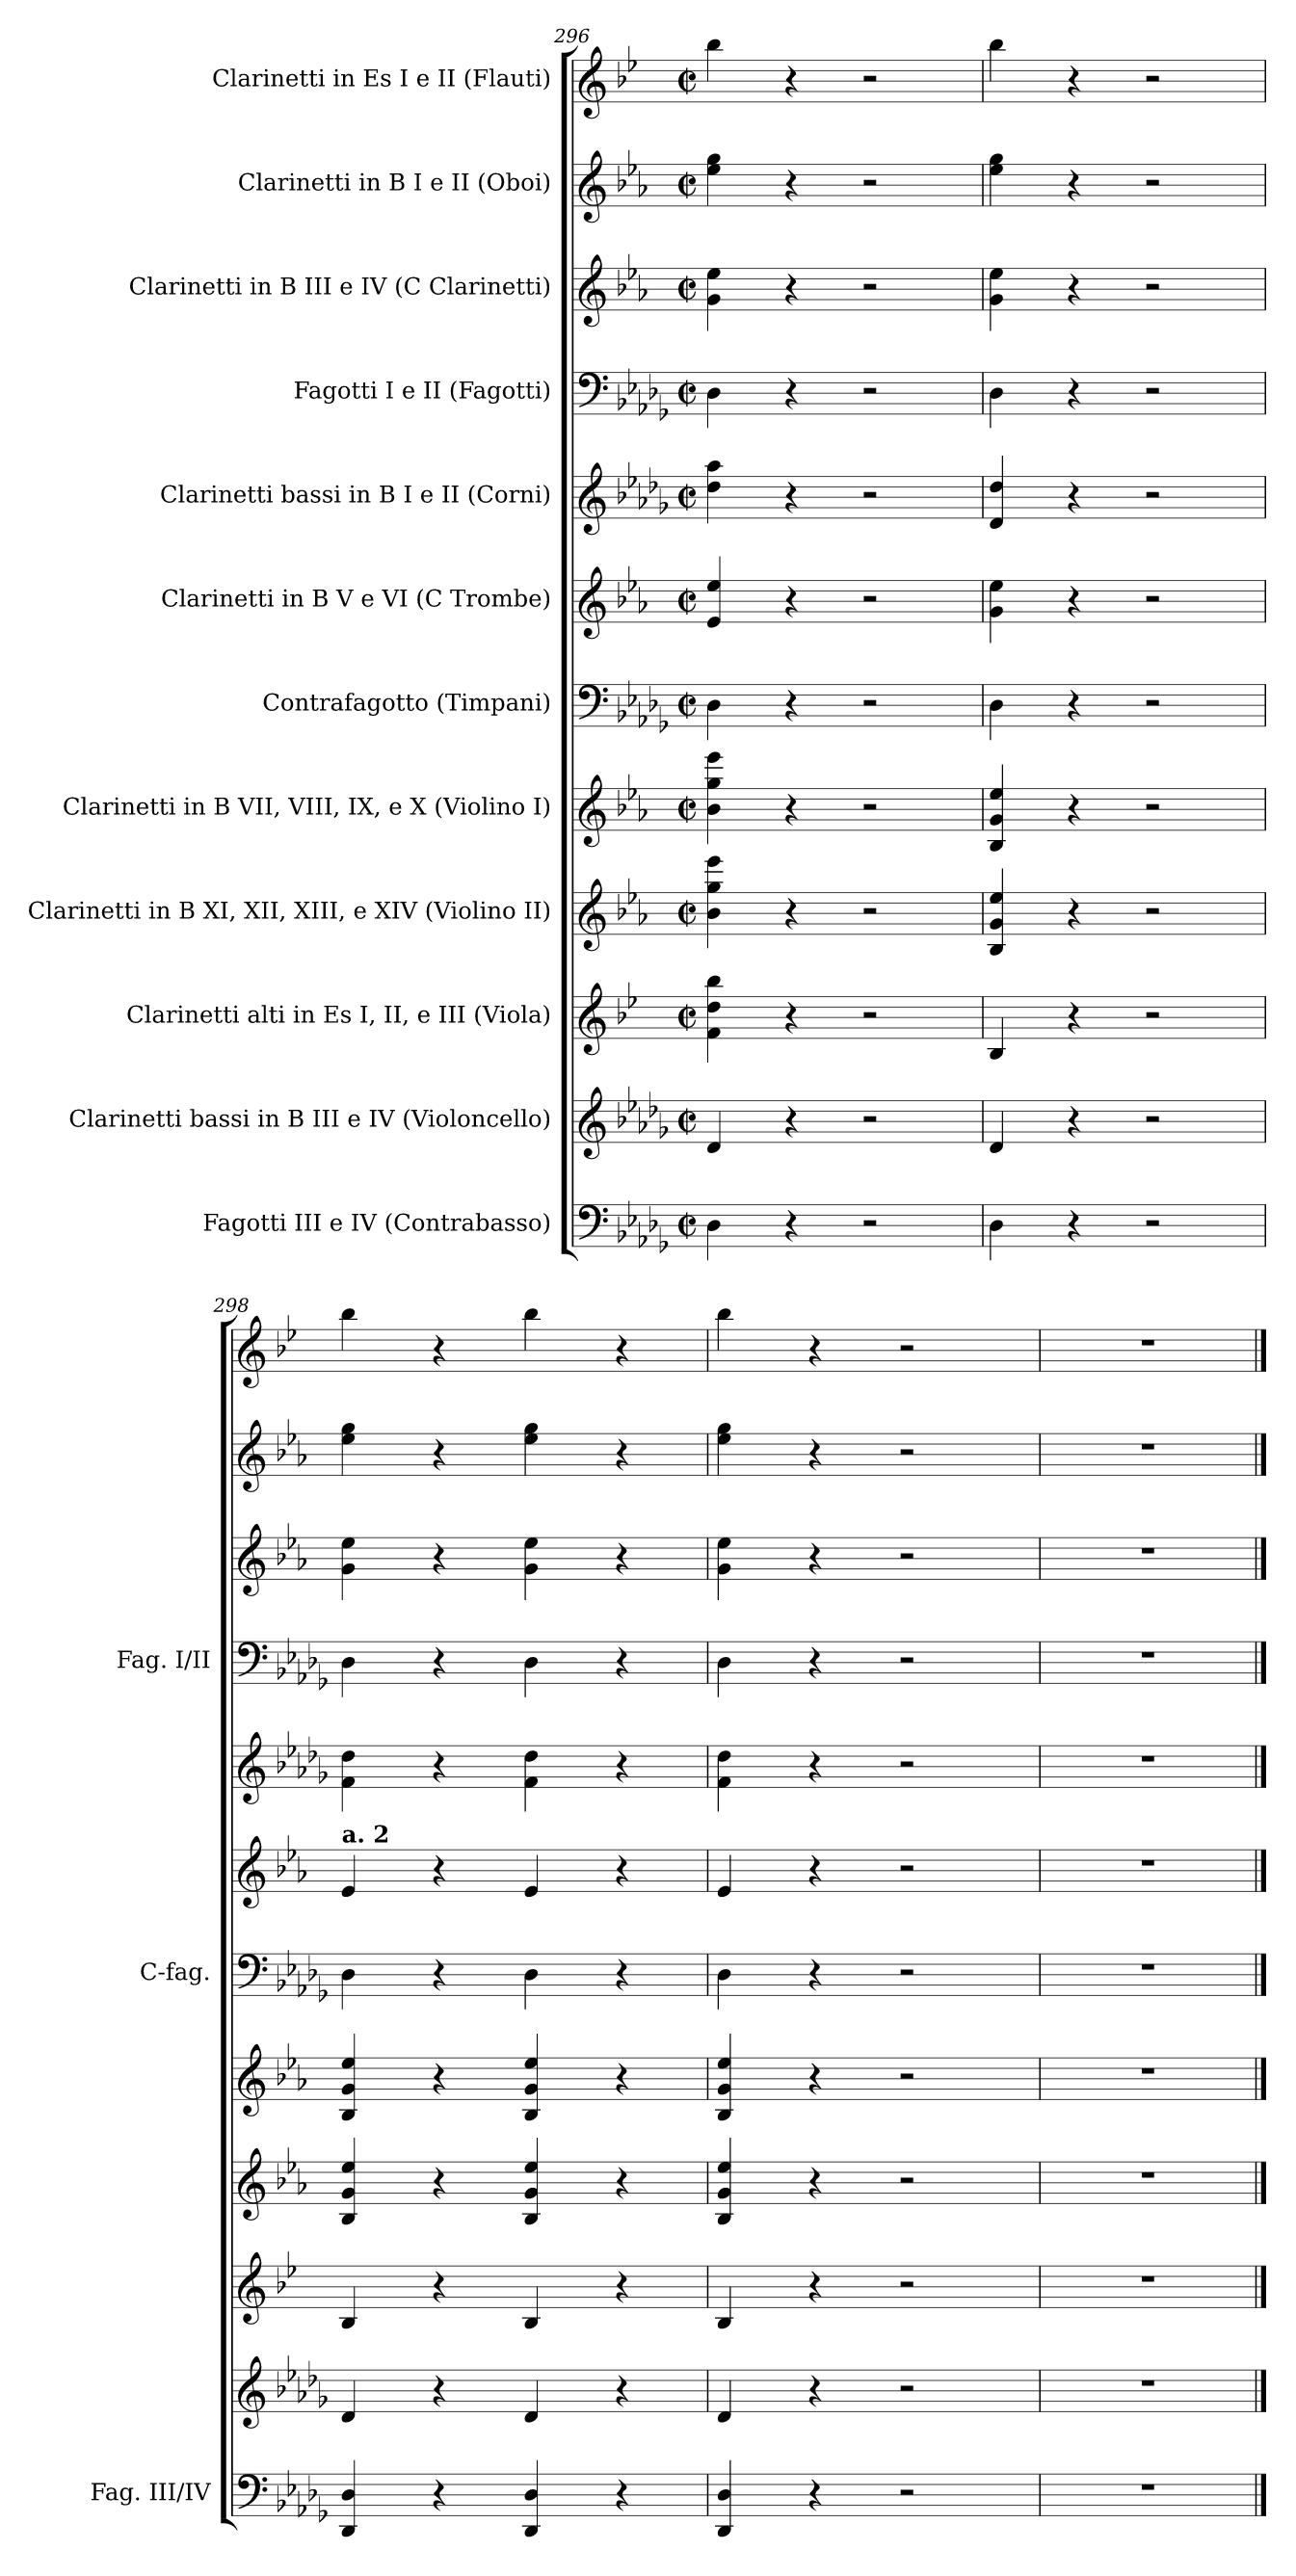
**kern	**kern	**kern	**kern	**kern	**kern	**kern	**kern	**kern	**kern	**kern	**kern
*part12	*part11	*part10	*part9	*part8	*part7	*part6	*part5	*part4	*part3	*part2	*part1
*staff12	*staff11	*staff10	*staff9	*staff8	*staff7	*staff6	*staff5	*staff4	*staff3	*staff2	*staff1
*I"Fagotti III e IV (Contrabasso)	*I"Clarinetti bassi in B III e IV (Violoncello)	*I"Clarinetti alti in Es I, II, e III (Viola)	*I"Clarinetti in B XI, XII, XIII, e XIV (Violino II)	*I"Clarinetti in B VII, VIII, IX, e X (Violino I)	*I"Contrafagotto (Timpani)	*I"Clarinetti in B V e VI (C Trombe)	*I"Clarinetti bassi in B I e II (Corni)	*I"Fagotti I e II (Fagotti)	*I"Clarinetti in B III e IV (C Clarinetti)	*I"Clarinetti in B I e II (Oboi)	*I"Clarinetti in Es I e II (Flauti)
*I'Fag. III/IV	*	*	*	*	*I'C-fag.	*	*	*I'Fag. I/II	*	*	*
*clefF4	*clefG2	*clefG2	*clefG2	*clefG2	*clefF4	*clefG2	*clefG2	*clefF4	*clefG2	*clefG2	*clefG2
*	*ITrd8c14	*ITrd5c9	*ITrd1c2	*ITrd1c2	*ITrd7c12	*ITrd1c2	*ITrd8c14	*	*ITrd1c2	*ITrd1c2	*ITrd-2c-3
*k[b-e-a-d-g-]	*k[b-e-a-d-g-]	*k[b-e-a-d-g-]	*k[b-e-a-d-g-]	*k[b-e-a-d-g-]	*k[b-e-a-d-g-]	*k[b-e-a-d-g-]	*k[b-e-a-d-g-]	*k[b-e-a-d-g-]	*k[b-e-a-d-g-]	*k[b-e-a-d-g-]	*k[b-e-a-d-g-]
*M2/2	*M2/2	*M2/2	*M2/2	*M2/2	*M2/2	*M2/2	*M2/2	*M2/2	*M2/2	*M2/2	*M2/2
*met(c|)	*met(c|)	*met(c|)	*met(c|)	*met(c|)	*met(c|)	*met(c|)	*met(c|)	*met(c|)	*met(c|)	*met(c|)	*met(c|)
=296	=296	=296	=296	=296	=296	=296	=296	=296	=296	=296	=296
4D-\	4D-/	4A-\ 4f\ 4dd-\	4a-\ 4ff\ 4ddd-\	4a-\ 4ff\ 4ddd-\	4DD-\	4d-/ 4dd-/	4d-\ 4a-\	4D-\	4f\ 4dd-\	4dd-\ 4ff\	4ddd-\
4r	4r	4r	4r	4r	4r	4r	4r	4r	4r	4r	4r
2r	2r	2r	2r	2r	2r	2r	2r	2r	2r	2r	2r
=297	=297	=297	=297	=297	=297	=297	=297	=297	=297	=297	=297
4D-\	4D-/	4D-/	4A-/ 4f/ 4dd-/	4A-/ 4f/ 4dd-/	4DD-\	4f\ 4dd-\	4D-/ 4d-/	4D-\	4f\ 4dd-\	4dd-\ 4ff\	4ddd-\
4r	4r	4r	4r	4r	4r	4r	4r	4r	4r	4r	4r
2r	2r	2r	2r	2r	2r	2r	2r	2r	2r	2r	2r
=298	=298	=298	=298	=298	=298	=298	=298	=298	=298	=298	=298
!	!	!	!	!	!	!LO:TX:a:B:t=a. 2	!	!	!	!	!
4DD-/ 4D-/	4D-/	4D-/	4A-/ 4f/ 4dd-/	4A-/ 4f/ 4dd-/	4DD-\	4d-/	4F\ 4d-\	4D-\	4f\ 4dd-\	4dd-\ 4ff\	4ddd-\
4r	4r	4r	4r	4r	4r	4r	4r	4r	4r	4r	4r
4DD-/ 4D-/	4D-/	4D-/	4A-/ 4f/ 4dd-/	4A-/ 4f/ 4dd-/	4DD-\	4d-/	4F\ 4d-\	4D-\	4f\ 4dd-\	4dd-\ 4ff\	4ddd-\
4r	4r	4r	4r	4r	4r	4r	4r	4r	4r	4r	4r
=299	=299	=299	=299	=299	=299	=299	=299	=299	=299	=299	=299
4DD-/ 4D-/	4D-/	4D-/	4A-/ 4f/ 4dd-/	4A-/ 4f/ 4dd-/	4DD-\	4d-/	4F\ 4d-\	4D-\	4f\ 4dd-\	4dd-\ 4ff\	4ddd-\
4r	4r	4r	4r	4r	4r	4r	4r	4r	4r	4r	4r
2r	2r	2r	2r	2r	2r	2r	2r	2r	2r	2r	2r
=300	=300	=300	=300	=300	=300	=300	=300	=300	=300	=300	=300
1r	1r	1r	1r	1r	1r	1r	1r	1r	1r	1r	1r
==	==	==	==	==	==	==	==	==	==	==	==
*-	*-	*-	*-	*-	*-	*-	*-	*-	*-	*-	*-
